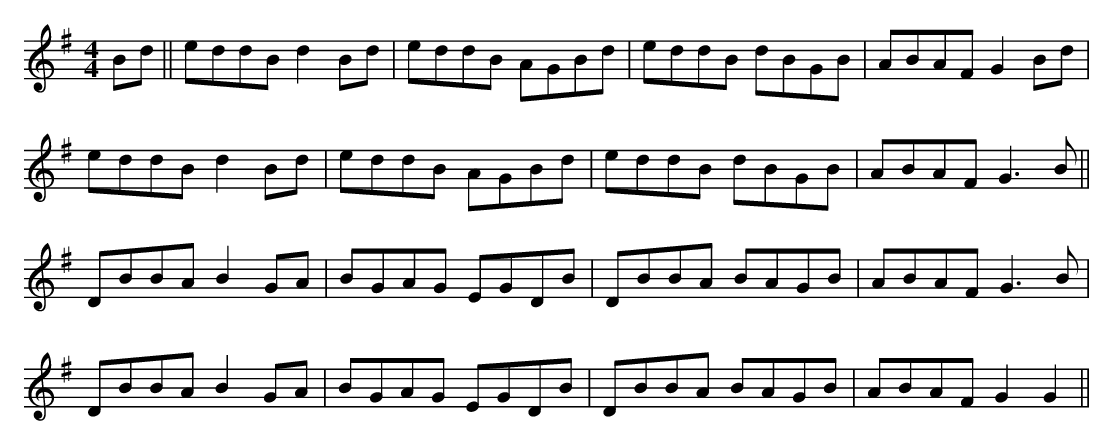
X:1
M:4/4
K:G
Bd||eddB d2 Bd|eddB AGBd|eddB dBGB|ABAF G2 Bd|
eddB d2 Bd|eddB AGBd|eddB dBGB|ABAF G3B||
DBBA B2 GA|BGAG EGDB|DBBA BAGB|ABAF G3B|
DBBA B2 GA|BGAG EGDB|DBBA BAGB|ABAF G2 G2||
